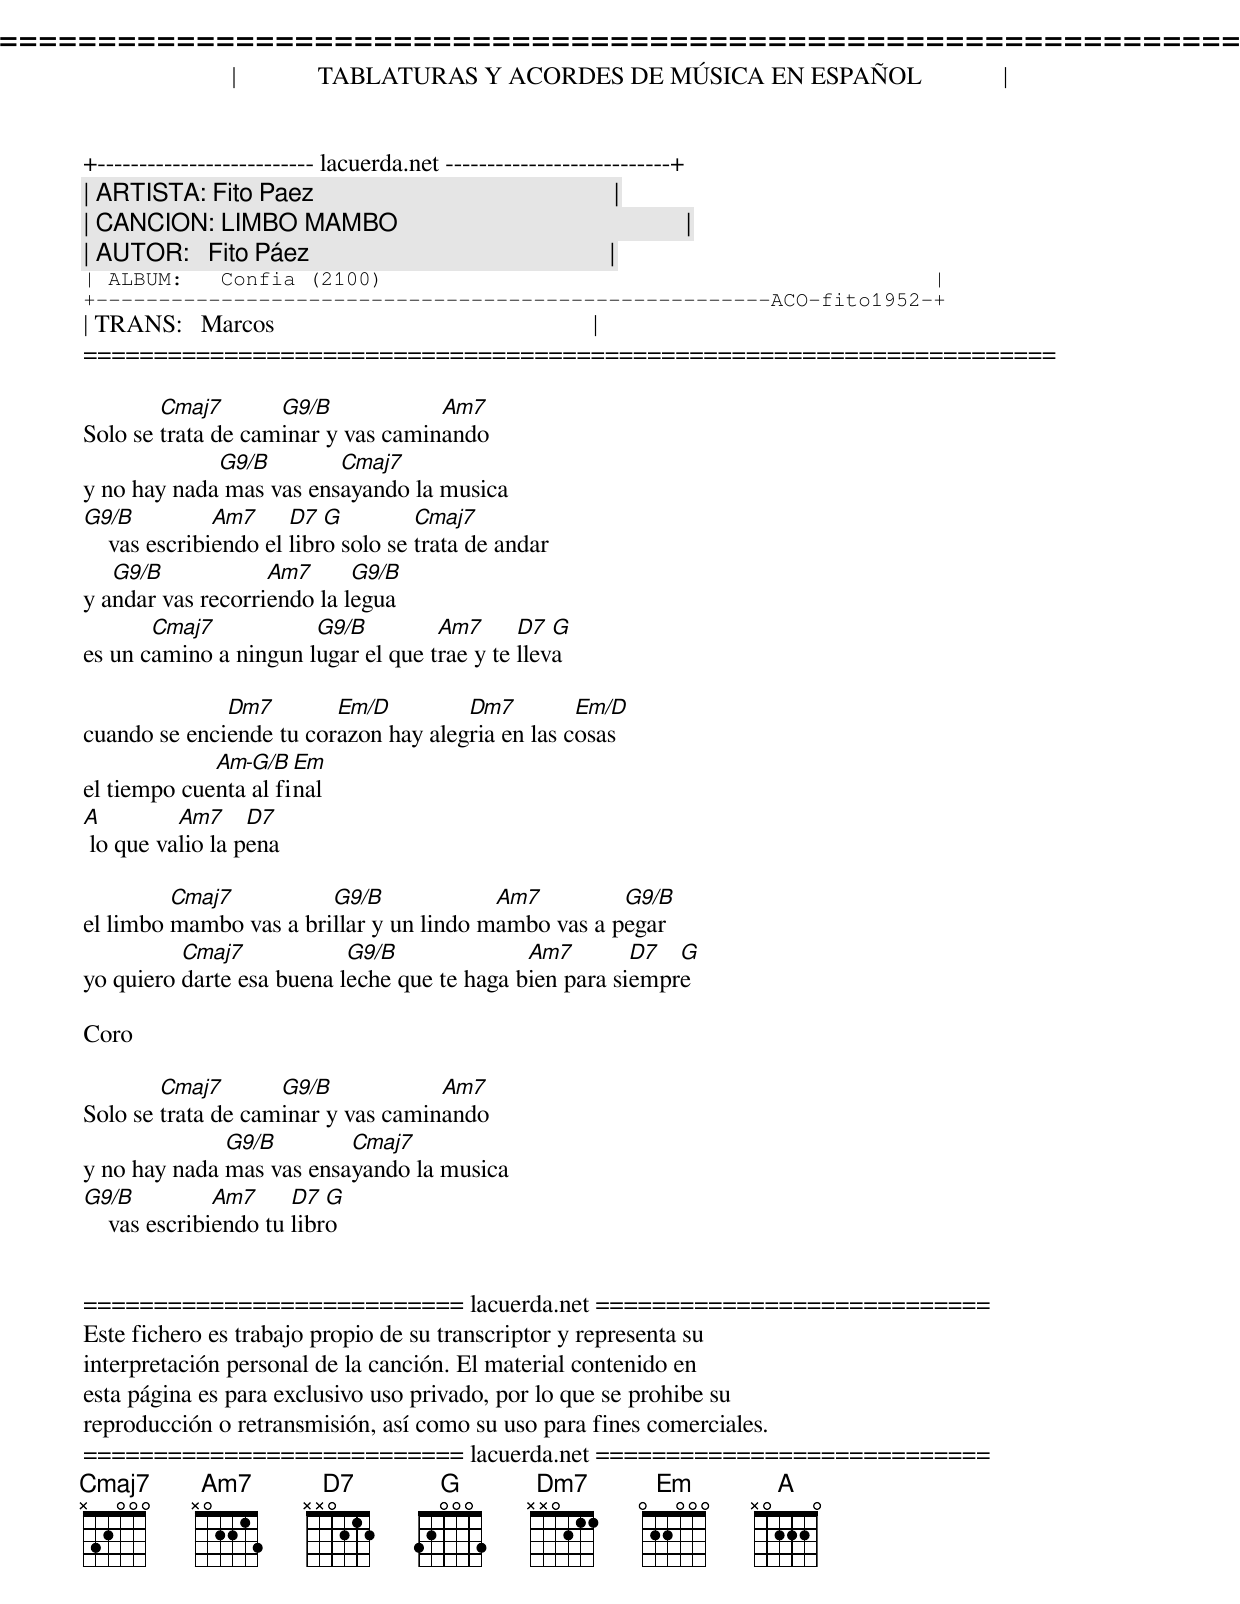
=====================================================================
|             TABLATURAS Y ACORDES DE MÚSICA EN ESPAÑOL             |
+-------------------------- lacuerda.net ---------------------------+
| ARTISTA: Fito Paez                                                |
| CANCION: LIMBO MAMBO                                              |
| AUTOR:   Fito Páez                                                |
| ALBUM:   Confia (2100)                                            |
+------------------------------------------------------ACO-fito1952-+
| TRANS:   Marcos                                                   |
=====================================================================

        Cmaj7       G9/B            Am7
Solo se trata de caminar y vas caminando
             G9/B        Cmaj7
y no hay nada mas vas ensayando la musica
G9/B           Am7     D7  G         Cmaj7
    vas escribiendo el libro solo se trata de andar
   G9/B            Am7      G9/B
y andar vas recorriendo la legua
       Cmaj7           G9/B         Am7      D7  G
es un camino a ningun lugar el que trae y te lleva

              Dm7        Em/D         Dm7         Em/D
cuando se enciende tu corazon hay alegria en las cosas
             Am-G/B   Em
el tiempo cuenta al final
A         Am7     D7
 lo que valio la pena

         Cmaj7          G9/B             Am7         G9/B
el limbo mambo vas a brillar y un lindo mambo vas a pegar
          Cmaj7            G9/B              Am7        D7  G
yo quiero darte esa buena leche que te haga bien para siempre

Coro

        Cmaj7       G9/B            Am7
Solo se trata de caminar y vas caminando
              G9/B        Cmaj7
y no hay nada mas vas ensayando la musica
G9/B           Am7     D7  G
    vas escribiendo tu libro


=========================== lacuerda.net ============================
Este fichero es trabajo propio de su transcriptor y representa su
interpretación personal de la canción. El material contenido en
esta página es para exclusivo uso privado, por lo que se prohibe su
reproducción o retransmisión, así como su uso para fines comerciales.
=========================== lacuerda.net ============================
